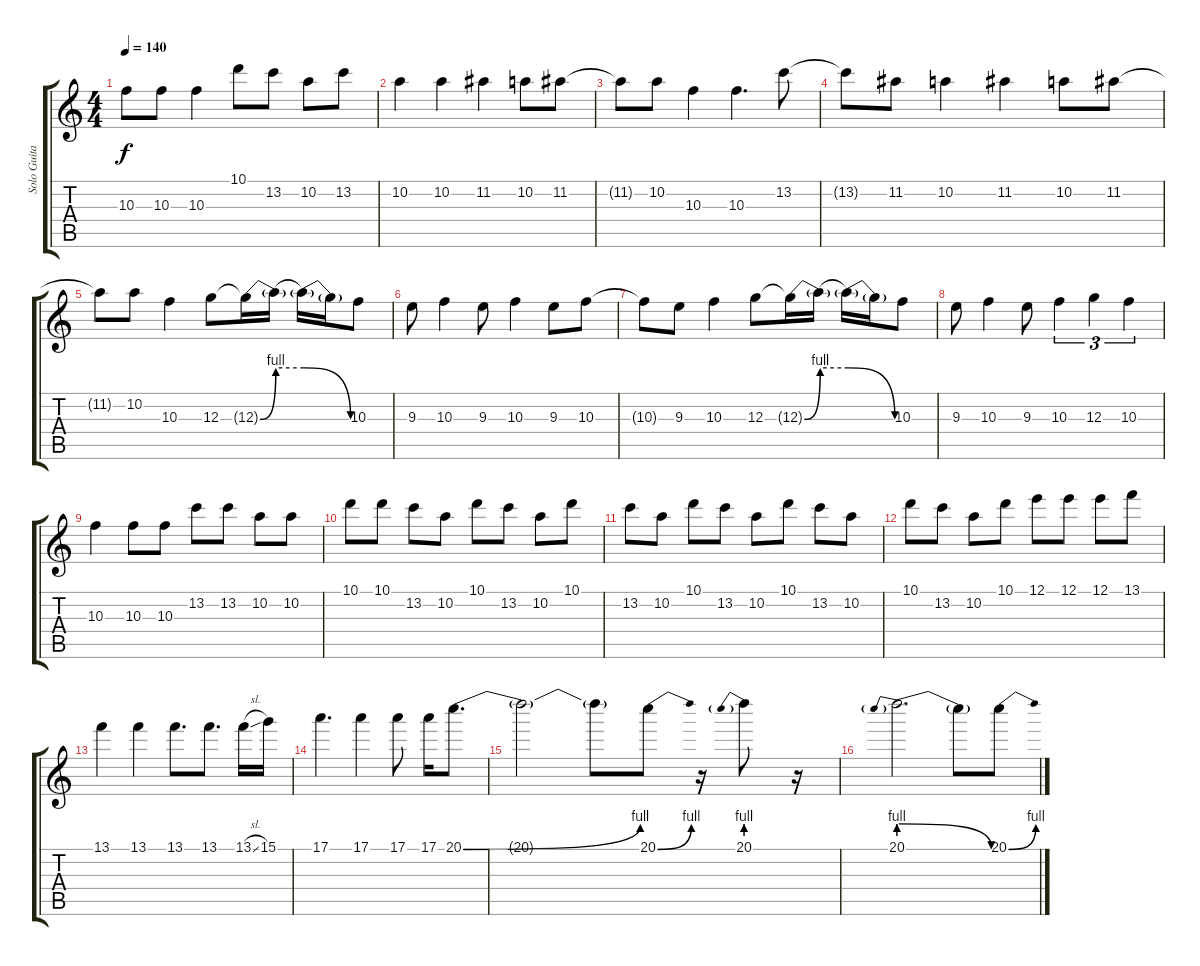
\track ("Solo Guitar1 - John Frusciante" "Solo Guita") {instrument electricguitarjazz}
\staff {score tabs}
\tuning (E4 B3 G3 D3 A2 E2) {hide}
\ts (4 4)
\tempo 140
\clef g2
\ks c
10.3{t}.8{dy f} 10.3.8 10.3.4 10.1.8 13.2.8 10.2.8 13.2.8 |
10.2.4 10.2.4 11.2.4 10.2.8 11.2.8 |
11.2{t}.8 10.2.8 10.3.4 10.3.4{d} 13.2.8 |
13.2{t}.8 11.2.8 10.2.4 11.2.4 10.2.8 11.2.8 |
11.2{t}.8 10.2.8 10.3.4 12.3.8 12.3{be (bend 0 0 60 4) t}.16 12.3{be (hold 0 4 60 4) t}.16 12.3{be (release 0 4 60 0) t}.16 12.3{t}.16 10.3.8 |
9.3.8 10.3.4 9.3.8 10.3.4 9.3.8 10.3.8 |
10.3{t}.8 9.3.8 10.3.4 12.3.8 12.3{be (bend 0 0 60 4) t}.16 12.3{be (hold 0 4 60 4) t}.16 12.3{be (release 0 4 60 0) t}.16 12.3{t}.16 10.3.8 |
9.3.8 10.3.4 9.3.8 10.3.4{tu (3 2)} 12.3.4{tu (3 2)} 10.3.4{tu (3 2)} |
10.3.4 10.3.8 10.3.8 13.2.8 13.2.8 10.2.8 10.2.8 |
10.1.8 10.1.8 13.2.8 10.2.8 10.1.8 13.2.8 10.2.8 10.1.8 |
13.2.8 10.2.8 10.1.8 13.2.8 10.2.8 10.1.8 13.2.8 10.2.8 |
10.1.8 13.2.8 10.2.8 10.1.8 12.1.8 12.1.8 12.1.8 13.1.8 |
13.1.4 13.1.4 13.1.8{d} 13.1.8{d} 13.1{sl}.16 15.1.16 |
17.1.4{d} 17.1.4 17.1.8 17.1.16 20.1{be (bend 0 0 60 4)}.8{d} |
20.1{t}.2 20.1{t}.8 20.1{be (bend 0 0 60 4)}.8 r.16 20.1{be (prebend 0 4 60 4)}.8 r.16 |
20.1{be (prebendrelease 0 4 60 0)}.2{d} 20.1{t}.8 20.1{be (bend 0 0 60 4)}.8
